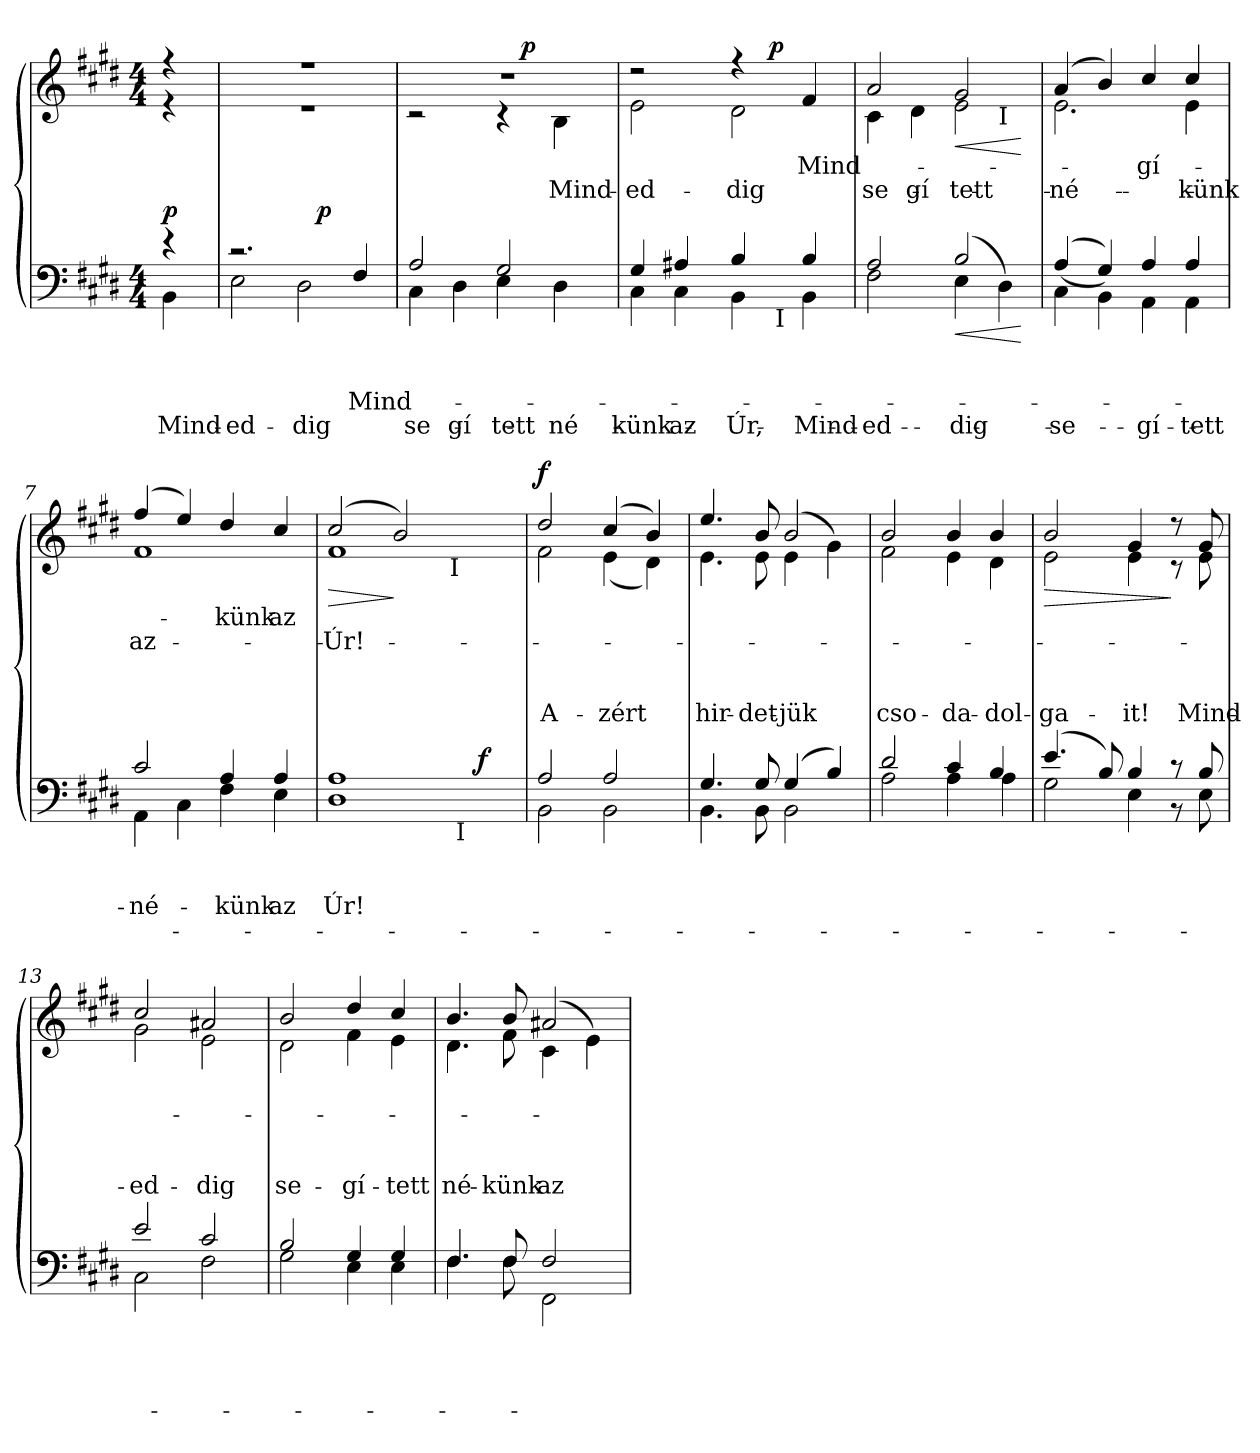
**kern	**text	**text	**text	**text	**dynam	**kern	**text	**text	**text	**text	**text	**dynam
*part2	*part2	*part2	*part2	*part2	*part2	*part1	*part1	*part1	*part1	*part1	*part1	*part1
*staff2	*staff2	*staff2	*staff2	*staff2	*staff2	*staff1	*staff1	*staff1	*staff1	*staff1	*staff1	*staff1
*clefF4	*	*	*	*	*	*clefG2	*	*	*	*	*	*
*k[f#c#g#d#]	*	*	*	*	*	*k[f#c#g#d#]	*	*	*	*	*	*
*c#:	*	*	*	*	*	*c#:	*	*	*	*	*	*
*M4/4	*	*	*	*	*	*M4/4	*	*	*	*	*	*
=1	=1	=1	=1	=1	=1	=1	=1	=1	=1	=1	=1	=1
*^	*	*	*	*	*	*	*	*	*	*	*	*
!	!	!	!	!	!	!	!LO:TX:a:B:t=Maestoso	!	!	!	!	!	!
!	!	!	!	!	!LO:LY:b	!LO:DY:b	!	!	!	!	!	!	!
*	*	*	*	*	*	*	*^	*	*	*	*	*	*
4rd	4BB\	.	.	.	Mind-	p	4r	4r	.	.	.	.	.	.
=2	=2	=2	=2	=2	=2	=2	=2	=2	=2	=2	=2	=2	=2	=2
!	!	!	!	!	!LO:LY:b	!	!	!	!	!	!	!	!	!
*	*^	*	*	*	*	*	*	*	*	*	*	*	*	*
2.rc	2E\	2ryy	.	.	.	-ed-	.	1r	1r	.	.	.	.	.	.
!	!	!	!	!	!	!LO:LY:b	!	!	!	!	!	!	!	!	!
.	2D#\	16ryy	.	.	.	-dig	.	.	.	.	.	.	.	.	.
!	!	!	!	!	!	!	!LO:DY:a	!	!	!	!	!	!	!	!
.	.	4..ryy	.	.	.	.	p	.	.	.	.	.	.	.	.
!	!	!	!	!	!LO:LY:a	!	!	!	!	!	!	!	!	!	!
4F#/	.	.	.	.	Mind-	.	.	.	.	.	.	.	.	.	.
*v	*v	*v	*	*	*	*	*	*	*	*	*	*	*	*	*
*	*	*	*	*	*	*v	*v	*	*	*	*	*	*
=3	=3	=3	=3	=3	=3	=3	=3	=3	=3	=3	=3	=3
*^	*	*	*	*	*	*	*	*	*	*	*	*
*	*^	*	*	*	*	*	*	*	*	*	*	*	*
!	!	!	!	!	!LO:LY:a	!	!	!	!	!	!	!	!	!
*	*v	*v	*	*	*	*	*	*	*	*	*	*	*	*
*	*^	*	*	*	*	*	*	*	*	*	*	*	*
!	!	!	!	!	!	!LO:LY:b	!	!	!	!	!	!	!	!
*	*	*	*	*	*	*	*	*^	*	*	*	*	*	*
*	*v	*v	*	*	*	*	*	*	*^	*	*	*	*	*	*
2A/	4C#\	.	.	.	se-	.	1rdd	2rc	2ryy	.	.	.	.	.	.
!	!	!	!	!	!LO:LY:b	!	!	!	!	!	!	!	!	!	!
.	4D#\	.	.	.	-gí-	.	.	.	.	.	.	.	.	.	.
!	!	!	!	!LO:LY:a	!	!	!	!	!	!	!	!	!	!	!
!	!	!	!	!	!LO:LY:b	!	!	!	!	!	!	!	!	!	!
2G#/	4E\	.	.	.	-tett	.	.	4rc	16.ryy	.	.	.	.	.	.
!	!	!	!	!	!	!	!	!	!	!	!	!	!	!	!LO:DY:b
.	.	.	.	.	.	.	.	.	4ryy	.	.	.	.	.	p
!	!	!	!	!	!LO:LY:b	!	!	!	!	!	!	!	!	!	!
!	!	!	!	!	!	!	!	!	!	!	!LO:LY:b	!	!	!	!
.	4D#\	.	.	.	né-	.	.	4B\	.	.	Mind-	.	.	.	.
.	.	.	.	.	.	.	.	.	8ryy	.	.	.	.	.	.
.	.	.	.	.	.	.	.	.	32ryy	.	.	.	.	.	.
*v	*v	*	*	*	*	*	*	*	*	*	*	*	*	*	*
=4	=4	=4	=4	=4	=4	=4	=4	=4	=4	=4	=4	=4	=4	=4
*^	*	*	*	*	*	*	*	*	*	*	*	*	*	*
!	!	!	!	!LO:LY:a	!	!	!	!	!	!	!	!	!	!	!
!	!	!	!	!	!LO:LY:b	!	!	!	!	!	!	!	!	!	!
!	!	!	!	!	!	!	!	!	!	!	!LO:LY:b	!	!	!	!
*	*^	*	*	*	*	*	*	*	*	*	*	*	*	*	*
4G#/	4C#\	3ryy	.	.	.	-künk	.	2rdd	2e\	2ryy	.	-ed-	.	.	.	.
!	!	!	!	!	!LO:LY:a	!	!	!	!	!	!	!	!	!	!	!
!	!	!	!	!	!	!LO:LY:b	!	!	!	!	!	!	!	!	!	!
4A#X/	4C#\	.	.	.	.	az	.	.	.	.	.	.	.	.	.	.
.	.	6ryy	.	.	.	.	.	.	.	.	.	.	.	.	.	.
!	!	!	!	!	!LO:LY:a	!	!	!	!	!	!	!	!	!	!	!
!	!	!	!	!	!	!LO:LY:b	!	!	!	!	!	!	!	!	!	!
!	!	!	!	!	!	!	!	!	!	!	!	!LO:LY:b	!	!	!	!
4B/	4BB\	12ryy	.	.	.	Úr,	.	4rff	2d#\	8ryy	.	-dig	.	.	.	.
.	.	24ryy	.	.	.	.	.	.	.	.	.	.	.	.	.	.
!	!	!	!	!	!	!	!	!	!	!	!	!	!	!	!	!LO:DY:a
.	.	96ryy	.	.	.	.	.	.	.	4.ryy	.	.	.	.	.	p
!	!	!LO:TX:b:t=I	!	!	!	!	!	!	!	!	!	!	!	!	!	!
.	.	3ryy	.	.	.	.	.	.	.	.	.	.	.	.	.	.
!	!	!	!	!	!LO:LY:a	!	!	!	!	!	!	!	!	!	!	!
!	!	!	!	!	!	!LO:LY:b	!	!	!	!	!	!	!	!	!	!
!	!	!	!	!	!	!	!	!	!	!	!LO:LY:a	!	!	!	!	!
4B/	4BB\	.	.	.	.	Mind-	.	4f#/	.	.	Mind-	.	.	.	.	.
.	.	48.ryy	.	.	.	.	.	.	.	.	.	.	.	.	.	.
*v	*v	*v	*	*	*	*	*	*	*	*	*	*	*	*	*	*
=5	=5	=5	=5	=5	=5	=5	=5	=5	=5	=5	=5	=5	=5	=5
*^	*	*	*	*	*	*	*	*	*	*	*	*	*	*
*	*^	*	*	*	*	*	*	*	*	*	*	*	*	*	*
!	!	!	!	!	!LO:LY:a	!	!	!	!	!	!	!	!	!	!	!
*	*v	*v	*	*	*	*	*	*	*	*	*	*	*	*	*	*
*	*^	*	*	*	*	*	*	*	*	*	*	*	*	*	*
!	!	!	!	!	!	!LO:LY:b	!	!	!	!	!	!	!	!	!	!
*	*v	*v	*	*	*	*	*	*	*	*	*	*	*	*	*	*
*	*^	*	*	*	*	*	*	*	*	*	*	*	*	*	*
!	!	!	!	!	!	!	!	!	!	!	!LO:LY:a	!	!	!	!	!
*	*v	*v	*	*	*	*	*	*	*	*	*	*	*	*	*	*
*	*^	*	*	*	*	*	*	*	*	*	*	*	*	*	*
!	!	!	!	!	!	!	!	!	!	!	!	!LO:LY:b	!	!	!	!
*	*v	*v	*	*	*	*	*	*	*	*	*	*	*	*	*	*
2A/	2F#\	.	.	.	-ed-	.	2a/	4c#\	2.ryy	.	se-	.	.	.	.
!	!	!	!	!	!	!	!	!	!	!	!LO:LY:b	!	!	!	!
.	.	.	.	.	.	.	.	4d#\	.	.	-gí-	.	.	.	.
!	!	!	!	!LO:LY:a	!	!LO:HP:b	!	!	!	!	!	!	!	!	!
!	!	!	!	!	!LO:LY:b	!	!	!	!	!	!	!	!	!	!
!	!	!	!	!	!	!	!	!	!	!LO:LY:a	!	!	!	!	!LO:HP:b
!	!	!	!	!	!	!	!	!	!	!	!LO:LY:b	!	!	!	!
(<2B/	4E\	.	.	.	-dig	<	2g#/	2e\	.	.	-tett	.	.	.	<
!	!	!	!	!	!	!	!	!	!LO:TX:b:t=I	!	!	!	!	!	!
.	4D#\)	.	.	.	.	.	.	.	4ryy	.	.	.	.	.	.
*v	*v	*	*	*	*	*	*	*	*	*	*	*	*	*	*
.	.	.	.	.	[	.	.	.	.	.	.	.	.	[
*	*	*	*	*	*	*v	*v	*v	*	*	*	*	*	*
=6	=6	=6	=6	=6	=6	=6	=6	=6	=6	=6	=6	=6
*	*	*	*	*	*	*^	*	*	*	*	*	*
*	*	*	*	*	*	*	*^	*	*	*	*	*	*
!	!	!	!LO:LY:a	!	!	!	!	!	!	!	!	!	!	!
*^	*	*	*	*	*	*v	*v	*v	*	*	*	*	*	*
*	*	*	*	*	*	*	*^	*	*	*	*	*	*
*	*	*	*	*	*	*	*	*^	*	*	*	*	*	*
!	!	!	!	!	!LO:LY:b	!	!	!	!	!	!	!	!	!	!
*	*	*	*	*	*	*	*v	*v	*v	*	*	*	*	*	*
*	*	*	*	*	*	*	*^	*	*	*	*	*	*
*	*	*	*	*	*	*	*	*^	*	*	*	*	*	*
!	!	!	!	!	!	!	!	!	!	!LO:LY:a	!	!	!	!	!
*	*	*	*	*	*	*	*	*v	*v	*	*	*	*	*	*
*	*	*	*	*	*	*	*	*^	*	*	*	*	*	*
!	!	!	!	!	!	!	!	!	!	!	!LO:LY:b	!	!	!	!
*	*	*	*	*	*	*	*	*v	*v	*	*	*	*	*	*
(<(>4A/	4C#\	.	.	.	se-	.	(>4a/	2.e\	.	né-	.	.	.	.
4G#/))	4BB\	.	.	.	.	.	4b/)	.	.	.	.	.	.	.
!	!	!	!	!LO:LY:a	!	!	!	!	!	!	!	!	!	!
!	!	!	!	!	!LO:LY:b	!	!	!	!	!	!	!	!	!
!	!	!	!	!	!	!	!	!	!LO:LY:a	!	!	!	!	!
4A/	4AA\	.	.	.	-gí-	.	4cc#/	.	-gí-	.	.	.	.	.
!	!	!	!	!LO:LY:a	!	!	!	!	!	!	!	!	!	!
!	!	!	!	!	!LO:LY:b	!	!	!	!	!	!	!	!	!
!	!	!	!	!	!	!	!	!	!LO:LY:a	!	!	!	!	!
!	!	!	!	!	!	!	!	!	!	!LO:LY:b	!	!	!	!
4A/	4AA\	.	.	.	-tett	.	4cc#/	4e\	.	-künk	.	.	.	.
!!LO:LB:g=z	!!
=7	=7	=7	=7	=7	=7	=7	=7	=7	=7	=7	=7	=7	=7	=7
!	!	!	!	!LO:LY:a	!	!	!	!	!	!	!	!	!	!
!	!	!	!	!	!	!	!	!	!LO:LY:a	!	!	!	!	!
!	!	!	!	!	!	!	!	!	!	!LO:LY:b	!	!	!	!
2c#/	4AA\	.	.	né-	.	.	(>4ff#/	1f#	.	az	.	.	.	.
.	4C#\	.	.	.	.	.	4ee/)	.	.	.	.	.	.	.
!	!	!	!	!LO:LY:a	!	!	!	!	!	!	!	!	!	!
!	!	!	!	!	!	!	!	!	!LO:LY:a	!	!	!	!	!
4A/	4F#\	.	.	-künk	.	.	4dd#/	.	-künk	.	.	.	.	.
!	!	!	!	!LO:LY:a	!	!	!	!	!	!	!	!	!	!
!	!	!	!	!	!	!	!	!	!LO:LY:a	!	!	!	!	!
4A/	4E\	.	.	az	.	.	4cc#/	.	az	.	.	.	.	.
*v	*v	*	*	*	*	*	*	*	*	*	*	*	*	*
*	*	*	*	*	*	*v	*v	*	*	*	*	*	*
=8	=8	=8	=8	=8	=8	=8	=8	=8	=8	=8	=8	=8
*^	*	*	*	*	*	*	*	*	*	*	*	*
!	!	!	!	!LO:LY:a	!	!	!	!	!	!	!	!	!
!	!	!	!	!	!	!	!	!LO:LY:a	!	!	!	!	!LO:HP:b
*	*	*	*	*	*	*	*^	*	*	*	*	*	*
!	!	!	!	!	!	!	!	!	!	!LO:LY:b	!	!	!	!
*^	*^	*	*	*	*	*	*	*^	*	*	*	*	*	*
1A	1D#	2ryy	3%2ryy	.	.	Úr!	.	.	(>2cc#/	1f#	2.ryy	.	Úr!	.	.	.	>
.	.	4ryy	.	.	.	.	.	.	2b/)	.	.	.	.	.	.	.	]
.	.	.	12ryy	.	.	.	.	.	.	.	.	.	.	.	.	.	.
!	!	!	!	!	!	!	!	!	!	!	!LO:TX:b:t=I	!	!	!	!	!	!
.	.	16.ryy	96ryy	.	.	.	.	.	.	.	4ryy	.	.	.	.	.	.
!	!	!	!LO:TX:b:t=I	!	!	!	!	!	!	!	!	!	!	!	!	!	!
.	.	.	6ryy	.	.	.	.	.	.	.	.	.	.	.	.	.	.
!	!	!	!	!	!	!	!	!LO:DY:a	!	!	!	!	!	!	!	!	!
.	.	8ryy	.	.	.	.	.	f	.	.	.	.	.	.	.	.	.
.	.	.	24..ryy	.	.	.	.	.	.	.	.	.	.	.	.	.	.
.	.	32ryy	.	.	.	.	.	.	.	.	.	.	.	.	.	.	.
*	*v	*v	*v	*	*	*	*	*	*	*	*	*	*	*	*	*	*
*	*	*	*	*	*	*	*	*v	*v	*	*	*	*	*	*
=9	=9	=9	=9	=9	=9	=9	=9	=9	=9	=9	=9	=9	=9	=9
*^	*^	*	*	*	*	*	*	*^	*	*	*	*	*	*
!	!	!	!	!	!	!	!	!	!	!	!	!	!	!	!	!LO:LY:b	!LO:DY:a
*	*v	*v	*v	*	*	*	*	*	*	*	*	*	*	*	*	*	*
*	*	*	*	*	*	*	*	*v	*v	*	*	*	*	*	*
2A/	2BB\	.	.	.	.	.	2dd#/	2f#\	.	.	.	.	A-	f
!	!	!	!	!	!	!	!	!	!	!	!	!	!LO:LY:b	!
2A/	2BB\	.	.	.	.	.	(4cc#/	(<4e\	.	.	.	.	-zért	.
.	.	.	.	.	.	.	4b/)	4d#\)	.	.	.	.	.	.
=10	=10	=10	=10	=10	=10	=10	=10	=10	=10	=10	=10	=10	=10	=10
!	!	!	!	!	!	!	!	!	!	!	!	!	!LO:LY:b	!
4.G#/	4.BB\	.	.	.	.	.	4.ee/	4.e\	.	.	.	.	hir-	.
!	!	!	!	!	!	!	!	!	!	!	!	!	!LO:LY:b	!
8G#/	8BB\	.	.	.	.	.	8b/	8e\	.	.	.	.	-det-	.
!	!	!	!	!	!	!	!	!	!	!	!	!	!LO:LY:b	!
(>4G#/	2BB\	.	.	.	.	.	(<2b/	4e\	.	.	.	.	-jük	.
4B/)	.	.	.	.	.	.	.	4g#\)	.	.	.	.	.	.
=11	=11	=11	=11	=11	=11	=11	=11	=11	=11	=11	=11	=11	=11	=11
!	!	!	!	!	!	!	!	!	!	!	!	!	!LO:LY:b	!
2d#/	2A\	.	.	.	.	.	2b/	2f#\	.	.	.	.	cso-	.
!	!	!	!	!	!	!	!	!	!	!	!	!	!LO:LY:b	!
4c#/	4A\	.	.	.	.	.	4b/	4e\	.	.	.	.	-da-	.
!	!	!	!	!	!	!	!	!	!	!	!	!	!LO:LY:b	!
4B/	4A\	.	.	.	.	.	4b/	4d#\	.	.	.	.	-dol-	.
=12	=12	=12	=12	=12	=12	=12	=12	=12	=12	=12	=12	=12	=12	=12
!	!	!	!	!	!	!	!	!	!	!	!	!	!	!LO:HP:b
!	!	!	!	!	!	!	!	!	!	!	!	!	!LO:LY:b	!
(>4.e/	2G#\	.	.	.	.	.	2b/	2e\	.	.	.	.	-ga-	>
8B/)	.	.	.	.	.	.	.	.	.	.	.	.	.	.
!	!	!	!	!	!	!	!	!	!	!	!	!	!LO:LY:b	!
4B/	4E\	.	.	.	.	.	4g#/	4e\	.	.	.	.	-it!	.
8r	8r	.	.	.	.	.	8r	8r	.	.	.	.	.	]
!	!	!	!	!	!	!	!	!	!	!	!	!	!LO:LY:b	!
8B/	8E\	.	.	.	.	.	8g#/	8e\	.	.	.	.	Mind-	.
!!LO:LB:g=z	!!
=13	=13	=13	=13	=13	=13	=13	=13	=13	=13	=13	=13	=13	=13	=13
!	!	!	!	!	!	!	!	!	!	!	!	!	!LO:LY:b	!
2e/	2C#\	.	.	.	.	.	2cc#/	2g#\	.	.	.	.	-ed-	.
!	!	!	!	!	!	!	!	!	!	!	!	!	!LO:LY:b	!
2c#/	2F#\	.	.	.	.	.	2a#X/	2e\	.	.	.	.	-dig	.
=14	=14	=14	=14	=14	=14	=14	=14	=14	=14	=14	=14	=14	=14	=14
!	!	!	!	!	!	!	!	!	!	!	!	!	!LO:LY:b	!
2B/	2G#\	.	.	.	.	.	2b/	2d#\	.	.	.	.	se-	.
!	!	!	!	!	!	!	!	!	!	!	!	!	!LO:LY:b	!
4G#/	4E\	.	.	.	.	.	4dd#/	4f#\	.	.	.	.	-gí-	.
!	!	!	!	!	!	!	!	!	!	!	!	!	!LO:LY:b	!
4G#/	4E\	.	.	.	.	.	4cc#/	4e\	.	.	.	.	-tett	.
=15	=15	=15	=15	=15	=15	=15	=15	=15	=15	=15	=15	=15	=15	=15
!	!	!	!	!	!	!	!	!	!	!	!	!	!LO:LY:b	!
4.F#/	4.F#\	.	.	.	.	.	4.b/	4.d#\	.	.	.	.	né-	.
!	!	!	!	!	!	!	!	!	!	!	!	!	!LO:LY:b	!
8F#/	8F#\	.	.	.	.	.	8b/	8f#\	.	.	.	.	-künk	.
!	!	!	!	!	!	!	!	!	!	!	!	!	!LO:LY:b	!
2F#/	2FF#\	.	.	.	.	.	(<2a#X/	4c#\	.	.	.	.	az	.
.	.	.	.	.	.	.	.	4e\)	.	.	.	.	.	.
*v	*v	*	*	*	*	*	*	*	*	*	*	*	*	*
*	*	*	*	*	*	*v	*v	*	*	*	*	*	*
=	=	=	=	=	=	=	=	=	=	=	=	=
*-	*-	*-	*-	*-	*-	*-	*-	*-	*-	*-	*-	*-
